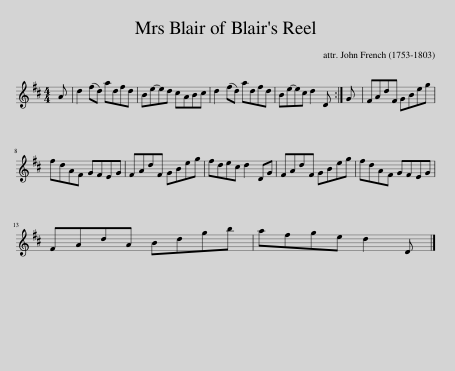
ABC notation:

X:1
L:1/8
M:4/4
I:linebreak $
K:D
V:1 treble
V:1
 A | d2 (fd) adfd | Be-ed cABc | d2 (fd) adfd | Be-ec d2 D :| %5
 G | FAdF GBeg |$ fdAF GFEG | FAdF GBeg | fdec d2 DG | %10
 FAdF GBeg | fdAF GFEG |$ FAdA Bdgb | afge d2 D |] %14
